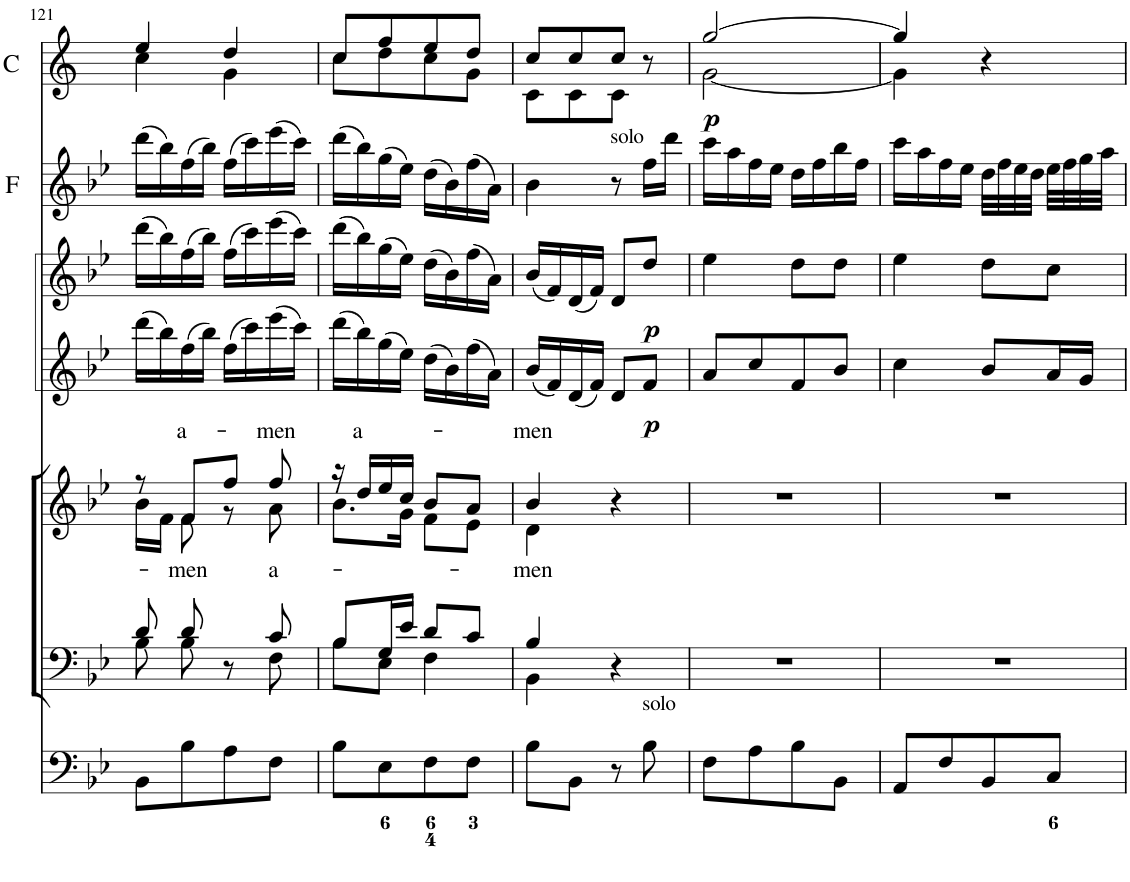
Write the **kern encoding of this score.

**kern	**kern	**kern	**text	**kern	**dynam	**kern	**dynam	**kern	**kern	**dynam
*part7	*part6	*part5	*part5	*part4	*part4	*part3	*part3	*part2	*part1	*part1
*staff7	*staff6	*staff5	*staff5	*staff4	*staff4	*staff3	*staff3	*staff2	*staff1	*staff1
*I"Organ	*I"Voice	*I"Voice	*	*I"Violin	*	*I"Violin	*	*I"Flauto vel Oboe	*I"Corni Bassi in B[b]	*
*	*	*	*	*I'Vln	*	*I'Vln	*	*I'F	*I'C	*
!!LO:PB:g=z
*clefF4	*clefF4	*clefG2	*	*clefG2	*	*clefG2	*	*clefG2	*clefG2	*
*	*	*	*	*	*	*	*	*	*Trd1c2	*
*k[b-e-]	*k[b-e-]	*k[b-e-]	*	*k[b-e-]	*	*k[b-e-]	*	*k[b-e-]	*k[]	*
*M2/4	*M2/4	*M2/4	*	*M2/4	*	*M2/4	*	*M2/4	*M2/4	*
=121	=121	=121	=121	=121	=121	=121	=121	=121	=121	=121
*	*^	*^	*	*	*	*	*	*	*^	*
8BB-\L	8d/	8B-\	8r	16b-\LL	.	(16ddd\LL	.	(16ddd\LL	.	(16ddd\LL	4ee/	4cc\	.
.	.	.	.	16f\JJ	.	16bb-\)	.	16bb-\)	.	16bb-\)	.	.	.
!	!	!	!	!	!LO:LY:a	!	!	!	!	!	!	!	!
!	!	!	!	!	!LO:LY:b	!	!	!	!	!	!	!	!
8B-\	8d/	8B-\	8f/L	8f\	-men	(16ff\	.	(16ff\	.	(16ff\	.	.	.
.	.	.	.	.	.	16bb-\JJ)	.	16bb-\JJ)	.	16bb-\JJ)	.	.	.
8A\	8r	8ryy	8ff/J	8r	.	(16ff\LL	.	(16ff\LL	.	(16ff\LL	4dd/	4g\	.
.	.	.	.	.	.	16ccc\)	.	16ccc\)	.	16ccc\)	.	.	.
!	!	!	!	!	!LO:LY:a	!	!	!	!	!	!	!	!
!	!	!	!	!	!LO:LY:b	!	!	!	!	!	!	!	!
8F\J	8c/	8F\	8ff/	8a\	a-	(16eee-\	.	(16eee-\	.	(16eee-\	.	.	.
.	.	.	.	.	.	16ccc\JJ)	.	16ccc\JJ)	.	16ccc\JJ)	.	.	.
=122	=122	=122	=122	=122	=122	=122	=122	=122	=122	=122	=122	=122	=122
8B-\L	8B-/L	8B-\L	16r	8.b-\L	.	(16ddd\LL	.	(16ddd\LL	.	(16ddd\LL	8cc/L	8cc\L	.
!	!	!	!	!	!LO:LY:a	!	!	!	!	!	!	!	!
.	.	.	16dd/LL	.	a-	16bb-\)	.	16bb-\)	.	16bb-\)	.	.	.
8E-\	16G/L	8E-\J	16ee-/	.	.	(16gg\	.	(16gg\	.	(16gg\	8ff/	8dd\	.
.	16e-/JJ	.	16cc/JJ	16g\Jk	.	16ee-\JJ)	.	16ee-\JJ)	.	16ee-\JJ)	.	.	.
8F\	8d/L	4F\	8b-/L	8f\L	.	(16dd\LL	.	(16dd\LL	.	(16dd\LL	8ee/	8cc\	.
.	.	.	.	.	.	16b-\)	.	16b-\)	.	16b-\)	.	.	.
8F\J	8c/J	.	8a/J	8e-\J	.	(16ff\	.	(16ff\	.	(16ff\	8dd/J	8g\J	.
.	.	.	.	.	.	16a\JJ)	.	16a\JJ)	.	16a\JJ)	.	.	.
=123	=123	=123	=123	=123	=123	=123	=123	=123	=123	=123	=123	=123	=123
!	!	!	!	!	!LO:LY:a	!	!	!	!	!	!	!	!
!	!	!	!	!	!LO:LY:b	!	!	!	!	!	!	!	!
8B-\L	4B-/	4BB-\	4b-/	4d\	-men	(16b-/LL	.	(16b-/LL	.	4b-\	8cc/L	8c\L	.
.	.	.	.	.	.	16f/)	.	16f/)	.	.	.	.	.
8BB-\J	.	.	.	.	.	(16d/	.	(16d/	.	.	8cc/	8c\	.
.	.	.	.	.	.	16f/JJ)	.	16f/JJ)	.	.	.	.	.
8r	4r	4ryy	4r	4ryy	.	8d/L	.	8d/L	.	8r	8cc/J	8c\J	.
!	!	!	!	!	!	!	!	!	!	!LO:TX:a:t=solo	!	!	!
!LO:TX:a:t=solo	!	!	!	!	!	!	!	!	!	!	!	!	!
!	!	!	!	!	!	!	!LO:DY:b	!	!LO:DY:b	!	!	!	!
8B-\	.	.	.	.	.	8f/J	p	8dd/J	p	16ff\LL	8r	8ryy	.
.	.	.	.	.	.	.	.	.	.	16ddd\JJ	.	.	.
*	*v	*v	*	*	*	*	*	*	*	*	*	*	*
*	*	*v	*v	*	*	*	*	*	*	*	*	*
=124	=124	=124	=124	=124	=124	=124	=124	=124	=124	=124	=124
!	!	!	!	!	!	!	!	!	!	!	!LO:DY:b
8F\L	2r	2r	.	8a/L	.	4ee-\	.	16ccc\LL	[2gg/	[2g\	p
.	.	.	.	.	.	.	.	16aa\	.	.	.
8A\	.	.	.	8cc/	.	.	.	16ff\	.	.	.
.	.	.	.	.	.	.	.	16ee-\JJ	.	.	.
8B-\	.	.	.	8f/	.	8dd\L	.	16dd\LL	.	.	.
.	.	.	.	.	.	.	.	16ff\	.	.	.
8BB-\J	.	.	.	8b-/J	.	8dd\J	.	16bb-\	.	.	.
.	.	.	.	.	.	.	.	16ff\JJ	.	.	.
=125	=125	=125	=125	=125	=125	=125	=125	=125	=125	=125	=125
8AA/L	2r	2r	.	4cc\	.	4ee-\	.	16ccc\LL	4gg/]	4g\]	.
.	.	.	.	.	.	.	.	16aa\	.	.	.
8F/	.	.	.	.	.	.	.	16ff\	.	.	.
.	.	.	.	.	.	.	.	16ee-\JJ	.	.	.
8BB-/	.	.	.	8b-/L	.	8dd\L	.	32dd\LLL	4r	4ryy	.
.	.	.	.	.	.	.	.	32ff\	.	.	.
.	.	.	.	.	.	.	.	32ee-\	.	.	.
.	.	.	.	.	.	.	.	32dd\JJJ	.	.	.
8C/J	.	.	.	16a/L	.	8cc\J	.	32ee-\LLL	.	.	.
.	.	.	.	.	.	.	.	32ff\	.	.	.
.	.	.	.	16g/JJ	.	.	.	32gg\	.	.	.
.	.	.	.	.	.	.	.	32aa\JJJ	.	.	.
*	*	*	*	*	*	*	*	*	*v	*v	*
=	=	=	=	=	=	=	=	=	=	=
*-	*-	*-	*-	*-	*-	*-	*-	*-	*-	*-
